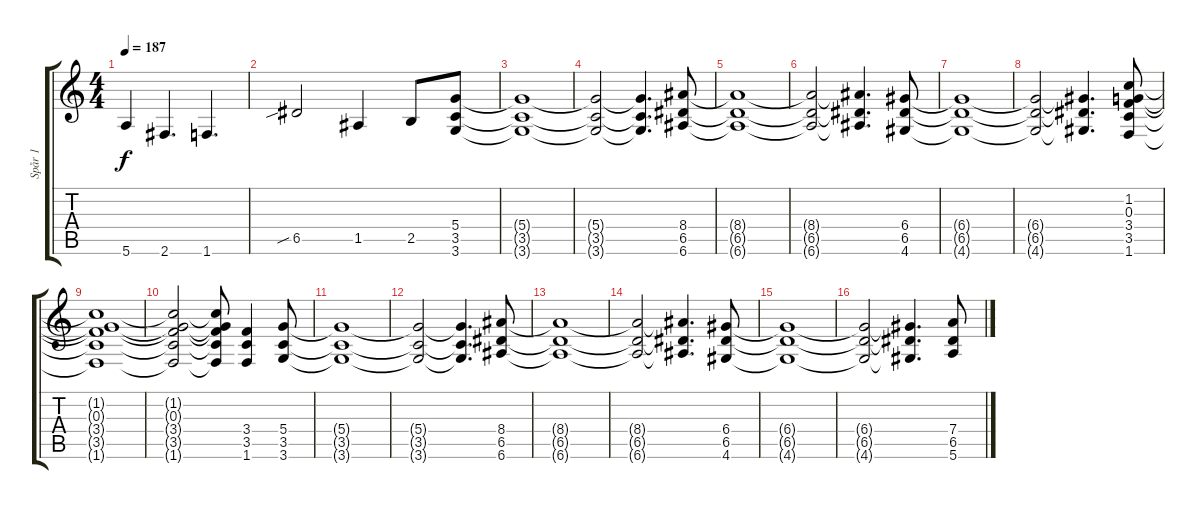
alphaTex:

\track ("Spår 1" "Spår 1") {instrument acousticguitarsteel}
\staff {score tabs}
\tuning (E4 B3 G3 D3 A2 E2) {hide}
\ts (4 4)
\tempo 187
\clef g2
\ks c
5.6{t}.4{dy f} 2.6.4{d} 1.6.4{d} |
6.5{sib}.2 1.5.4 2.5.8 (5.4 3.5 3.6).8 |
(5.4{t} 3.5{t} 3.6{t}).1 |
(5.4{t} 3.5{t} 3.6{t}).2 (5.4{t} 3.5{t} 3.6{t}).4{d} (8.4 6.5 6.6).8 |
(8.4{t} 6.5{t} 6.6{t}).1 |
(8.4{t} 6.5{t} 6.6{t}).2 (8.4{t} 6.5{t} 6.6{t}).4{d} (6.4 6.5 4.6).8 |
(6.4{t} 6.5{t} 4.6{t}).1 |
(6.4{t} 6.5{t} 4.6{t}).2 (6.4{t} 6.5{t} 4.6{t}).4{d} (1.2 0.3 3.4 3.5 1.6).8 |
(1.2{t} 0.3{t} 3.4{t} 3.5{t} 1.6{t}).1 |
(1.2{t} 0.3{t} 3.4{t} 3.5{t} 1.6{t}).2 (1.2{t} 0.3{t} 3.4{t} 3.5{t} 1.6{t}).8 (3.4 3.5 1.6).4 (5.4 3.5 3.6).8 |
(5.4{t} 3.5{t} 3.6{t}).1 |
(5.4{t} 3.5{t} 3.6{t}).2 (5.4{t} 3.5{t} 3.6{t}).4{d} (8.4 6.5 6.6).8 |
(8.4{t} 6.5{t} 6.6{t}).1 |
(8.4{t} 6.5{t} 6.6{t}).2 (8.4{t} 6.5{t} 6.6{t}).4{d} (6.4 6.5 4.6).8 |
(6.4{t} 6.5{t} 4.6{t}).1 |
(6.4{t} 6.5{t} 4.6{t}).2 (6.4{t} 6.5{t} 4.6{t}).4{d} (7.4 6.5 5.6).8
